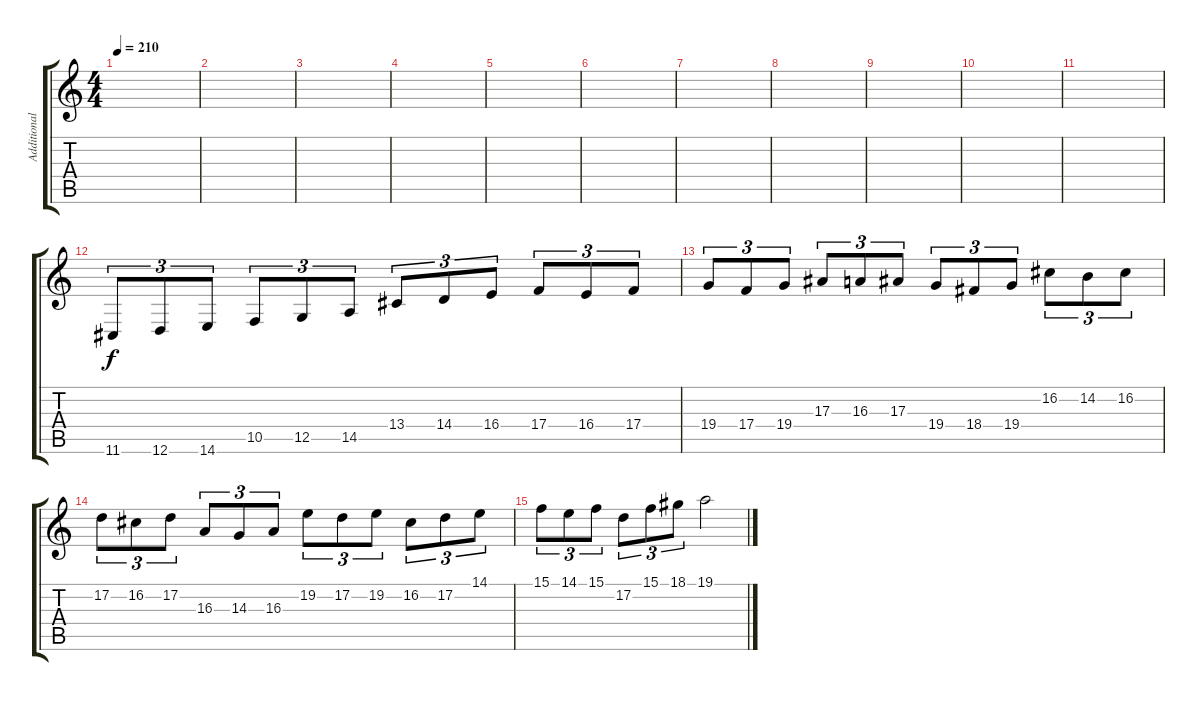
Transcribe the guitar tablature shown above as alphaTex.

\track ("Additional Keyboard and Choir" "Additional") {instrument stringensemble1}
\staff {score tabs}
\tuning (D4 A3 F3 C3 G2 D2) {hide}
\ts (4 4)
\tempo 210
\clef g2
\ks c
|
|
|
|
|
|
|
|
|
|
|
11.6.8{tu (3 2) instrument harpsichord} 12.6.8{tu (3 2)} 14.6.8{tu (3 2)} 10.5.8{tu (3 2)} 12.5.8{tu (3 2)} 14.5.8{tu (3 2)} 13.4.8{tu (3 2)} 14.4.8{tu (3 2)} 16.4.8{tu (3 2)} 17.4.8{tu (3 2)} 16.4.8{tu (3 2)} 17.4.8{tu (3 2)} |
19.4.8{tu (3 2)} 17.4.8{tu (3 2)} 19.4.8{tu (3 2)} 17.3.8{tu (3 2)} 16.3.8{tu (3 2)} 17.3.8{tu (3 2)} 19.4.8{tu (3 2)} 18.4.8{tu (3 2)} 19.4.8{tu (3 2)} 16.2.8{tu (3 2)} 14.2.8{tu (3 2)} 16.2.8{tu (3 2)} |
17.2.8{tu (3 2)} 16.2.8{tu (3 2)} 17.2.8{tu (3 2)} 16.3.8{tu (3 2)} 14.3.8{tu (3 2)} 16.3.8{tu (3 2)} 19.2.8{tu (3 2)} 17.2.8{tu (3 2)} 19.2.8{tu (3 2)} 16.2.8{tu (3 2)} 17.2.8{tu (3 2)} 14.1.8{tu (3 2)} |
15.1.8{tu (3 2)} 14.1.8{tu (3 2)} 15.1.8{tu (3 2)} 17.2.8{tu (3 2)} 15.1.8{tu (3 2)} 18.1.8{tu (3 2)} 19.1.2
